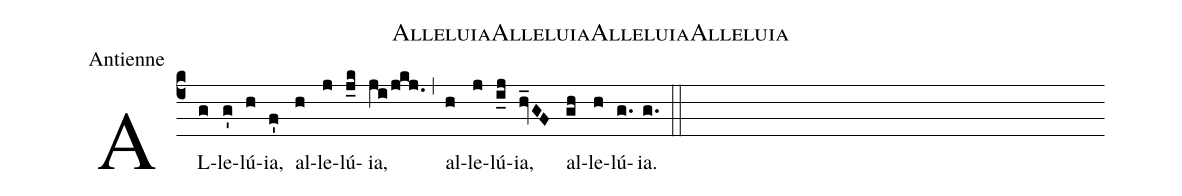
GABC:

name:AlleluiaAlleluiaAlleluiaAlleluia;
office-part:Antienne;
%%
(c4) AL(g)le(g')lú(h)ia,(f') al(h)le(j)lú(j_k)ia,(ji!/jkj.) (,)
al(h)le(j)lú(i_j)ia,(hv_GF) al(gh)le(h)lú(g.)ia.(g.) (::)
